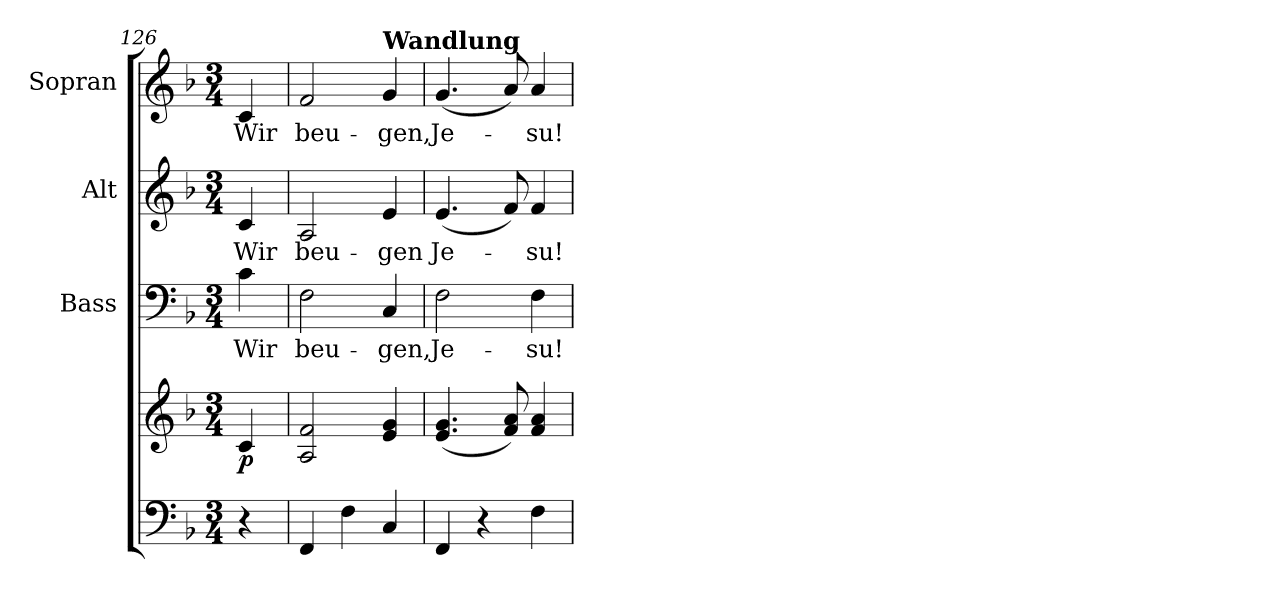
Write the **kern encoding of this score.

**kern	**kern	**dynam	**kern	**text	**kern	**text	**kern	**text
*part4	*part4	*part4	*part3	*part3	*part2	*part2	*part1	*part1
*staff5	*staff4	*staff4/5	*staff3	*staff3	*staff2	*staff2	*staff1	*staff1
*	*	*	*I"Bass	*	*I"Alt	*	*I"Sopran	*
*	*	*	*I'B.	*	*I'A.	*	*I'S.	*
!!LO:LB:g=z
*clefF4	*clefG2	*	*clefF4	*	*clefG2	*	*clefG2	*
*k[b-]	*k[b-]	*	*k[b-]	*	*k[b-]	*	*k[b-]	*
*F:	*F:	*	*F:	*	*F:	*	*F:	*
*M3/4	*M3/4	*	*M3/4	*	*M3/4	*	*M3/4	*
=126	=126	=126	=126	=126	=126	=126	=126	=126
!	!	!	!	!	!	!	!LO:TX:a:Bi:t=Andächtig	!
!	!	!LO:DY:b	!	!LO:LY:b	!	!LO:LY:b	!	!LO:LY:b
*	*	*	*	*	*	*	*^	*
4r	4c/	p	4c\	Wir	4c/	Wir	4c/	32ryy	Wir
.	.	.	.	.	.	.	.	8..ryy	.
=127	=127	=127	=127	=127	=127	=127	=127	=127	=127
!	!	!	!	!LO:LY:b	!	!LO:LY:b	!	!	!LO:LY:b
*	*	*	*	*	*	*	*v	*v	*
4FF/	2A/ 2f/	.	2F\	beu-	2A/	beu-	2f/	beu-
4F\	.	.	.	.	.	.	.	.
!	!	!	!	!	!	!	!LO:TX:a:B:t=Wandlung	!
!	!	!	!	!LO:LY:b	!	!LO:LY:b	!	!LO:LY:b
4C/	4e/ 4g/	.	4C/	-gen,	4e/	-gen	4g/	-gen,
=128	=128	=128	=128	=128	=128	=128	=128	=128
!	!	!	!	!LO:LY:b	!	!LO:LY:b	!	!LO:LY:b
4FF/	(<4.e/ 4.g/	.	2F\	Je-	(<4.e/	Je-	(<4.g/	Je-
4r	.	.	.	.	.	.	.	.
.	8f/ 8a/)	.	.	.	8f/)	.	8a/)	.
!	!	!	!	!LO:LY:b	!	!LO:LY:b	!	!LO:LY:b
4F\	4f/ 4a/	.	4F\	-su!	4f/	-su!	4a/	-su!
=	=	=	=	=	=	=	=	=
*-	*-	*-	*-	*-	*-	*-	*-	*-
